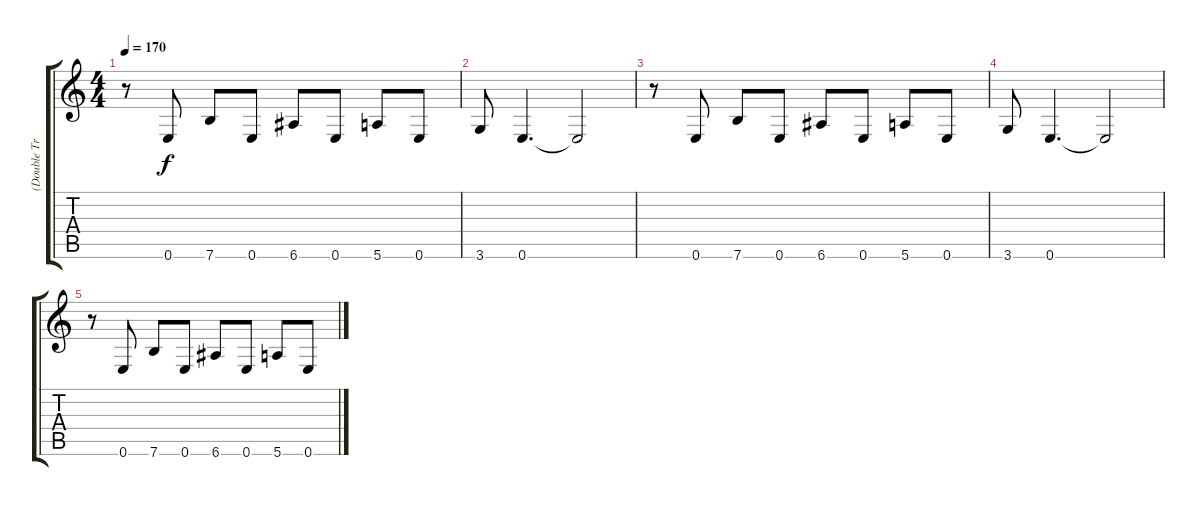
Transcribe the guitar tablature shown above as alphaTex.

\track ("(Double Track)" "(Double Tr") {instrument distortionguitar}
\staff {score tabs}
\tuning (E4 B3 G3 D3 A2 E2) {hide}
\ts (4 4)
\tempo 170
\clef g2
\ks c
r.8{dy f} 0.6.8 7.6.8 0.6.8 6.6.8 0.6.8 5.6.8 0.6.8 |
3.6.8 0.6.4{d} 0.6{t}.2 |
r.8 0.6.8 7.6.8 0.6.8 6.6.8 0.6.8 5.6.8 0.6.8 |
3.6.8 0.6.4{d} 0.6{t}.2 |
r.8 0.6.8 7.6.8 0.6.8 6.6.8 0.6.8 5.6.8 0.6.8
